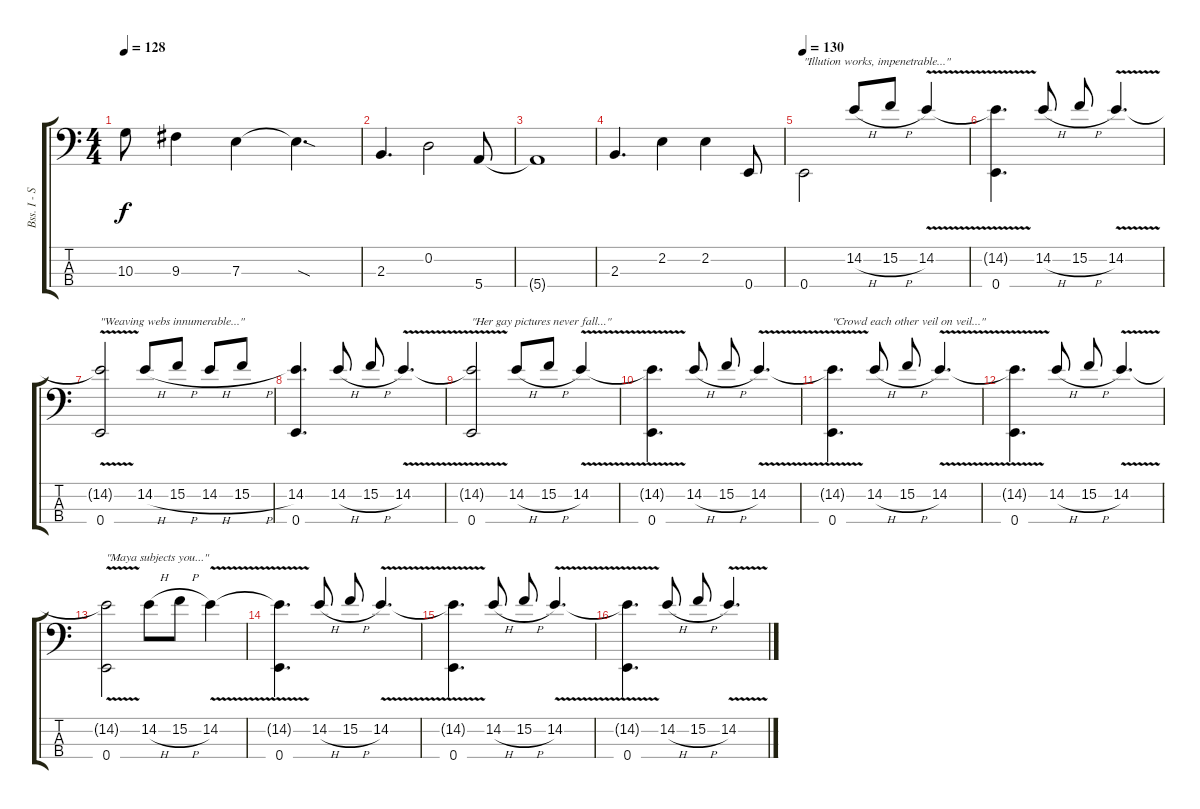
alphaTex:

\track ("Bss. I - Shawn Malone (Fretless Bass)" "Bss. I - S") {instrument fretlessbass}
\staff {score tabs}
\tuning (G2 D2 A1 E1) {hide}
\ts (4 4)
\tempo 128
\clef f4
\ks c
10.3{t}.8{dy f} 9.3.4 7.3.4 7.3{sod t}.4{d} |
2.3.4{d} 0.2.2 5.4.8 |
5.4{t}.1 |
2.3.4{d} 2.2.4 2.2.4 0.4.8 |
\tempo 130
0.4.2{txt "\"Illution works, impenetrable...\"" beam Down} 14.2{h}.8{beam Up} 15.2{h}.8{beam Up} 14.2{v}.4{beam Up} |
(14.2{t} 0.4).4{d} 14.2{h}.8{beam Up} 15.2{h}.8{beam Up} 14.2{v}.4{d beam Up} |
(14.2{t} 0.4).2{txt "\"Weaving webs innumerable...\"" beam Up} 14.2{h}.8{beam Up} 15.2{h}.8{beam Up} 14.2{h}.8{beam Up} 15.2{h}.8{beam Up} |
(14.2 0.4).4{d beam Up} 14.2{h}.8{beam Up} 15.2{h}.8{beam Up} 14.2{v}.4{d beam Up} |
(14.2{t} 0.4).2{txt "\"Her gay pictures never fall...\"" beam Up} 14.2{h}.8{beam Up} 15.2{h}.8{beam Up} 14.2{v}.4{beam Up} |
(14.2{t} 0.4).4{d beam Down} 14.2{h}.8{beam Up} 15.2{h}.8{beam Up} 14.2{v}.4{d beam Up} |
(14.2{t} 0.4).4{d txt "\"Crowd each other veil on veil...\"" beam Down} 14.2{h}.8{beam Up} 15.2{h}.8{beam Up} 14.2{v}.4{d beam Up} |
(14.2{t} 0.4).4{d beam Down} 14.2{h}.8{beam Up} 15.2{h}.8{beam Up} 14.2{v}.4{d beam Up} |
(14.2{t} 0.4).2{txt "\"Maya subjects you...\"" beam Down} 14.2{h}.8{beam Down} 15.2{h}.8{beam Down} 14.2{v}.4{beam Down} |
(14.2{t} 0.4).4{d beam Down} 14.2{h}.8{beam Up} 15.2{h}.8{beam Up} 14.2{v}.4{d beam Up} |
(14.2{t} 0.4).4{d beam Down} 14.2{h}.8{beam Up} 15.2{h}.8{beam Up} 14.2{v}.4{d beam Up} |
(14.2{t} 0.4).4{d beam Down} 14.2{h}.8{beam Up} 15.2{h}.8{beam Up} 14.2{v}.4{d beam Up}
